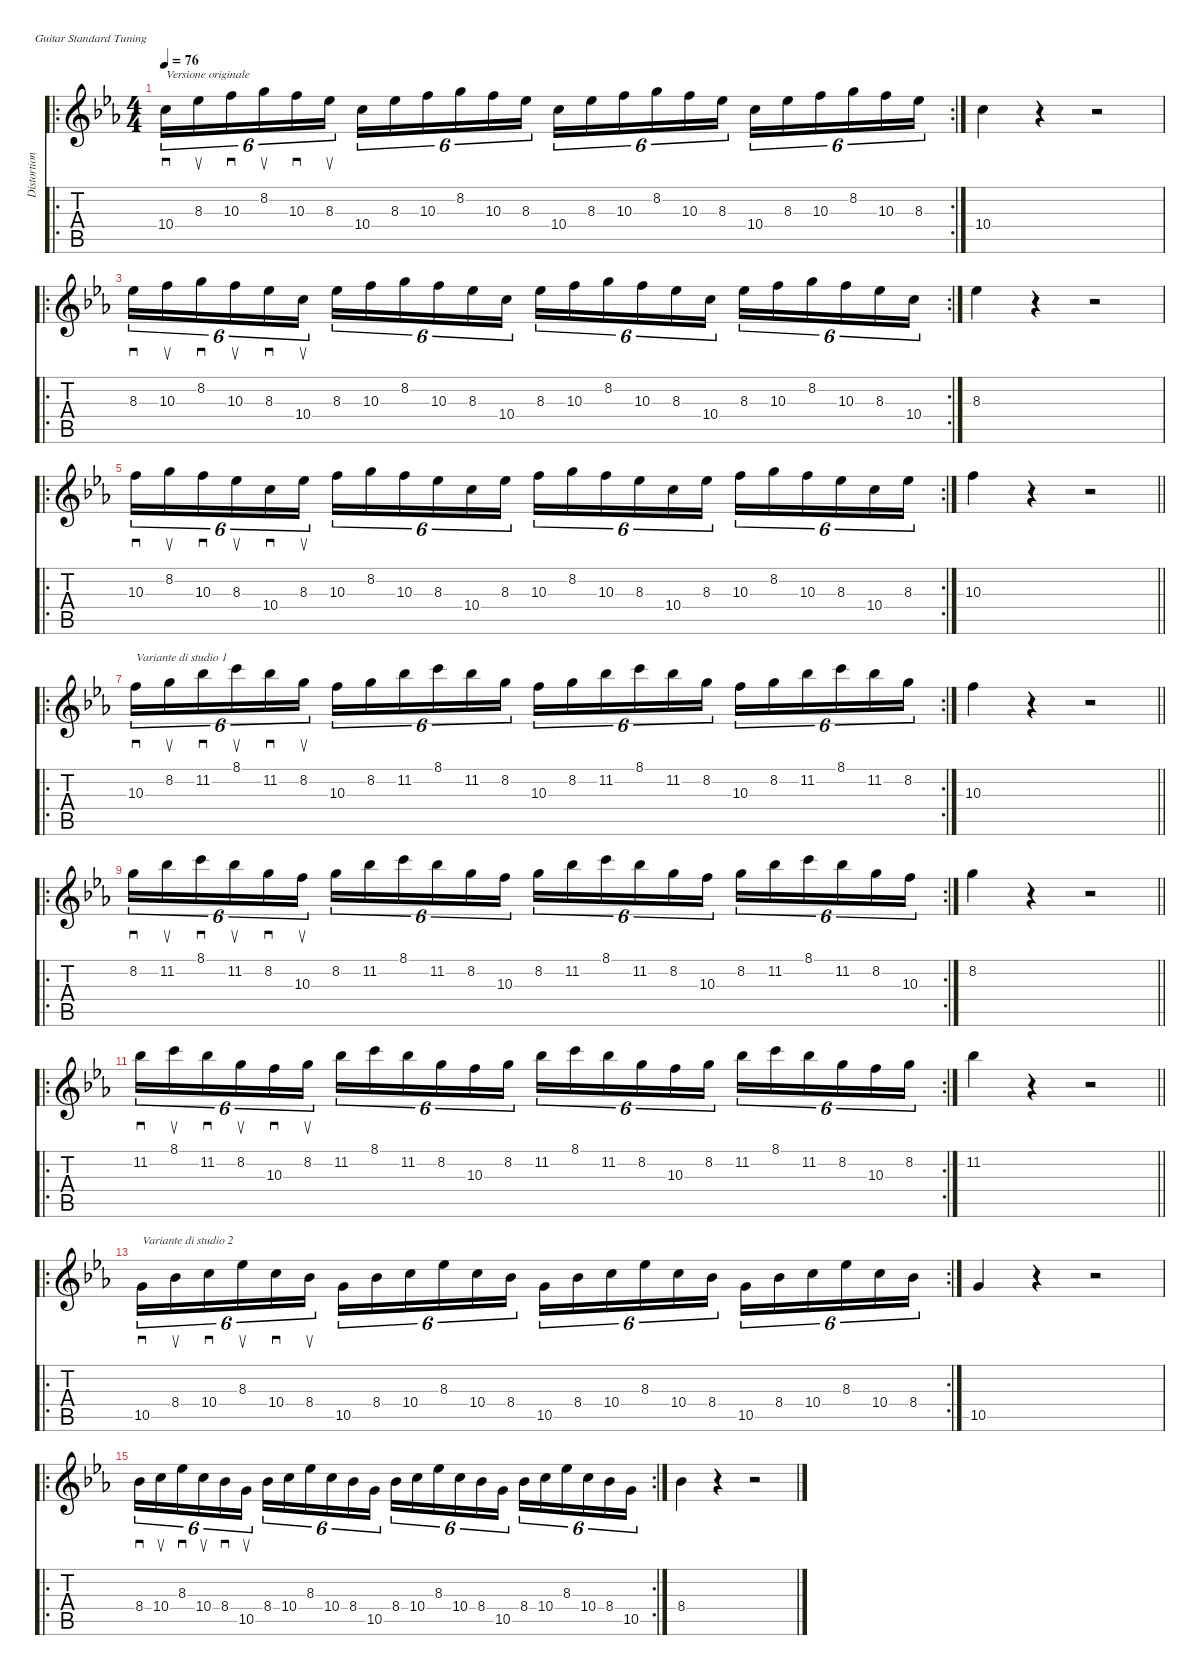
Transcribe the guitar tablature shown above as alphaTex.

\defaultSystemsLayout 4
\hideDynamics
\bracketExtendMode nobrackets
\otherSystemsTrackNameOrientation horizontal
\defaultBarNumberDisplay FirstOfSystem
\track ("Distortion Guitar" "Distortion") {instrument distortionguitar}
\staff {score tabs}
\tuning (E4 B3 G3 D3 A2 E2)
\ro
\rc 2
\ts (4 4)
\tempo 76
\clef g2
\ks cminor
10.4{acc forcenatural}.16{sd tu (6 4) txt "Versione originale" dy mf instrument distortionguitar beam Down} 8.3{acc b}.16{su tu (6 4) beam Down} 10.3{acc forcenatural}.16{sd tu (6 4) beam Down} 8.2{acc forcenatural}.16{su tu (6 4) beam Down} 10.3{acc forcenatural}.16{sd tu (6 4) beam Down} 8.3{acc b}.16{su tu (6 4) beam Down} 10.4{acc forcenatural}.16{tu (6 4) beam Down} 8.3{acc b}.16{tu (6 4) beam Down} 10.3{acc forcenatural}.16{tu (6 4) beam Down} 8.2{acc forcenatural}.16{tu (6 4) beam Down} 10.3{acc forcenatural}.16{tu (6 4) beam Down} 8.3{acc b}.16{tu (6 4) beam Down} 10.4{acc forcenatural}.16{tu (6 4) beam Down} 8.3{acc b}.16{tu (6 4) beam Down} 10.3{acc forcenatural}.16{tu (6 4) beam Down} 8.2{acc forcenatural}.16{tu (6 4) beam Down} 10.3{acc forcenatural}.16{tu (6 4) beam Down} 8.3{acc b}.16{tu (6 4) beam Down} 10.4{acc forcenatural}.16{tu (6 4) beam Down} 8.3{acc b}.16{tu (6 4) beam Down} 10.3{acc forcenatural}.16{tu (6 4) beam Down} 8.2{acc forcenatural}.16{tu (6 4) beam Down} 10.3{acc forcenatural}.16{tu (6 4) beam Down} 8.3{acc b}.16{tu (6 4) beam Down} |
10.4{acc forcenatural}.4{beam Down} r.4{beam Down} r.2{beam Down} |
\ro
\rc 2
8.3{acc b}.16{sd tu (6 4) beam Down} 10.3{acc forcenatural}.16{su tu (6 4) beam Down} 8.2{acc forcenatural}.16{sd tu (6 4) beam Down} 10.3{acc forcenatural}.16{su tu (6 4) beam Down} 8.3{acc b}.16{sd tu (6 4) beam Down} 10.4{acc forcenatural}.16{su tu (6 4) beam Down} 8.3{acc b}.16{tu (6 4) beam Down} 10.3{acc forcenatural}.16{tu (6 4) beam Down} 8.2{acc forcenatural}.16{tu (6 4) beam Down} 10.3{acc forcenatural}.16{tu (6 4) beam Down} 8.3{acc b}.16{tu (6 4) beam Down} 10.4{acc forcenatural}.16{tu (6 4) beam Down} 8.3{acc b}.16{tu (6 4) beam Down} 10.3{acc forcenatural}.16{tu (6 4) beam Down} 8.2{acc forcenatural}.16{tu (6 4) beam Down} 10.3{acc forcenatural}.16{tu (6 4) beam Down} 8.3{acc b}.16{tu (6 4) beam Down} 10.4{acc forcenatural}.16{tu (6 4) beam Down} 8.3{acc b}.16{tu (6 4) beam Down} 10.3{acc forcenatural}.16{tu (6 4) beam Down} 8.2{acc forcenatural}.16{tu (6 4) beam Down} 10.3{acc forcenatural}.16{tu (6 4) beam Down} 8.3{acc b}.16{tu (6 4) beam Down} 10.4{acc forcenatural}.16{tu (6 4) beam Down} |
8.3{acc b}.4{beam Down} r.4{beam Down} r.2{beam Down} |
\ro
\rc 2
10.3{acc forcenatural}.16{sd tu (6 4) beam Down} 8.2{acc forcenatural}.16{su tu (6 4) beam Down} 10.3{acc forcenatural}.16{sd tu (6 4) beam Down} 8.3{acc b}.16{su tu (6 4) beam Down} 10.4{acc forcenatural}.16{sd tu (6 4) beam Down} 8.3{acc b}.16{su tu (6 4) beam Down} 10.3{acc forcenatural}.16{tu (6 4) beam Down} 8.2{acc forcenatural}.16{tu (6 4) beam Down} 10.3{acc forcenatural}.16{tu (6 4) beam Down} 8.3{acc b}.16{tu (6 4) beam Down} 10.4{acc forcenatural}.16{tu (6 4) beam Down} 8.3{acc b}.16{tu (6 4) beam Down} 10.3{acc forcenatural}.16{tu (6 4) beam Down} 8.2{acc forcenatural}.16{tu (6 4) beam Down} 10.3{acc forcenatural}.16{tu (6 4) beam Down} 8.3{acc b}.16{tu (6 4) beam Down} 10.4{acc forcenatural}.16{tu (6 4) beam Down} 8.3{acc b}.16{tu (6 4) beam Down} 10.3{acc forcenatural}.16{tu (6 4) beam Down} 8.2{acc forcenatural}.16{tu (6 4) beam Down} 10.3{acc forcenatural}.16{tu (6 4) beam Down} 8.3{acc b}.16{tu (6 4) beam Down} 10.4{acc forcenatural}.16{tu (6 4) beam Down} 8.3{acc b}.16{tu (6 4) beam Down} |
\barLineRight lightlight
10.3{acc forcenatural}.4{beam Down} r.4{beam Down} r.2{beam Down} |
\ro
\rc 2
10.3{acc forcenatural}.16{sd tu (6 4) txt "Variante di studio 1" beam Down} 8.2{acc forcenatural}.16{su tu (6 4) beam Down} 11.2{acc b}.16{sd tu (6 4) beam Down} 8.1{acc forcenatural}.16{su tu (6 4) beam Down} 11.2{acc b}.16{sd tu (6 4) beam Down} 8.2{acc forcenatural}.16{su tu (6 4) beam Down} 10.3{acc forcenatural}.16{tu (6 4) beam Down} 8.2{acc forcenatural}.16{tu (6 4) beam Down} 11.2{acc b}.16{tu (6 4) beam Down} 8.1{acc forcenatural}.16{tu (6 4) beam Down} 11.2{acc b}.16{tu (6 4) beam Down} 8.2{acc forcenatural}.16{tu (6 4) beam Down} 10.3{acc forcenatural}.16{tu (6 4) beam Down} 8.2{acc forcenatural}.16{tu (6 4) beam Down} 11.2{acc b}.16{tu (6 4) beam Down} 8.1{acc forcenatural}.16{tu (6 4) beam Down} 11.2{acc b}.16{tu (6 4) beam Down} 8.2{acc forcenatural}.16{tu (6 4) beam Down} 10.3{acc forcenatural}.16{tu (6 4) beam Down} 8.2{acc forcenatural}.16{tu (6 4) beam Down} 11.2{acc b}.16{tu (6 4) beam Down} 8.1{acc forcenatural}.16{tu (6 4) beam Down} 11.2{acc b}.16{tu (6 4) beam Down} 8.2{acc forcenatural}.16{tu (6 4) beam Down} |
\barLineRight lightlight
10.3{acc forcenatural}.4{beam Down} r.4{beam Down} r.2{beam Down} |
\ro
\rc 2
8.2{acc forcenatural}.16{sd tu (6 4) beam Down} 11.2{acc b}.16{su tu (6 4) beam Down} 8.1{acc forcenatural}.16{sd tu (6 4) beam Down} 11.2{acc b}.16{su tu (6 4) beam Down} 8.2{acc forcenatural}.16{sd tu (6 4) beam Down} 10.3{acc forcenatural}.16{su tu (6 4) beam Down} 8.2{acc forcenatural}.16{tu (6 4) beam Down} 11.2{acc b}.16{tu (6 4) beam Down} 8.1{acc forcenatural}.16{tu (6 4) beam Down} 11.2{acc b}.16{tu (6 4) beam Down} 8.2{acc forcenatural}.16{tu (6 4) beam Down} 10.3{acc forcenatural}.16{tu (6 4) beam Down} 8.2{acc forcenatural}.16{tu (6 4) beam Down} 11.2{acc b}.16{tu (6 4) beam Down} 8.1{acc forcenatural}.16{tu (6 4) beam Down} 11.2{acc b}.16{tu (6 4) beam Down} 8.2{acc forcenatural}.16{tu (6 4) beam Down} 10.3{acc forcenatural}.16{tu (6 4) beam Down} 8.2{acc forcenatural}.16{tu (6 4) beam Down} 11.2{acc b}.16{tu (6 4) beam Down} 8.1{acc forcenatural}.16{tu (6 4) beam Down} 11.2{acc b}.16{tu (6 4) beam Down} 8.2{acc forcenatural}.16{tu (6 4) beam Down} 10.3{acc forcenatural}.16{tu (6 4) beam Down} |
\barLineRight lightlight
8.2{acc forcenatural}.4{beam Down} r.4{beam Down} r.2{beam Down} |
\ro
\rc 2
11.2{acc b}.16{sd tu (6 4) beam Down} 8.1{acc forcenatural}.16{su tu (6 4) beam Down} 11.2{acc b}.16{sd tu (6 4) beam Down} 8.2{acc forcenatural}.16{su tu (6 4) beam Down} 10.3{acc forcenatural}.16{sd tu (6 4) beam Down} 8.2{acc forcenatural}.16{su tu (6 4) beam Down} 11.2{acc b}.16{tu (6 4) beam Down} 8.1{acc forcenatural}.16{tu (6 4) beam Down} 11.2{acc b}.16{tu (6 4) beam Down} 8.2{acc forcenatural}.16{tu (6 4) beam Down} 10.3{acc forcenatural}.16{tu (6 4) beam Down} 8.2{acc forcenatural}.16{tu (6 4) beam Down} 11.2{acc b}.16{tu (6 4) beam Down} 8.1{acc forcenatural}.16{tu (6 4) beam Down} 11.2{acc b}.16{tu (6 4) beam Down} 8.2{acc forcenatural}.16{tu (6 4) beam Down} 10.3{acc forcenatural}.16{tu (6 4) beam Down} 8.2{acc forcenatural}.16{tu (6 4) beam Down} 11.2{acc b}.16{tu (6 4) beam Down} 8.1{acc forcenatural}.16{tu (6 4) beam Down} 11.2{acc b}.16{tu (6 4) beam Down} 8.2{acc forcenatural}.16{tu (6 4) beam Down} 10.3{acc forcenatural}.16{tu (6 4) beam Down} 8.2{acc forcenatural}.16{tu (6 4) beam Down} |
\barLineRight lightlight
11.2{acc b}.4{beam Down} r.4{beam Down} r.2{beam Down} |
\ro
\rc 2
10.5{acc forcenatural}.16{sd tu (6 4) txt "Variante di studio 2" beam Down} 8.4{acc b}.16{su tu (6 4) beam Down} 10.4{acc forcenatural}.16{sd tu (6 4) beam Down} 8.3{acc b}.16{su tu (6 4) beam Down} 10.4{acc forcenatural}.16{sd tu (6 4) beam Down} 8.4{acc b}.16{su tu (6 4) beam Down} 10.5{acc forcenatural}.16{tu (6 4) beam Down} 8.4{acc b}.16{tu (6 4) beam Down} 10.4{acc forcenatural}.16{tu (6 4) beam Down} 8.3{acc b}.16{tu (6 4) beam Down} 10.4{acc forcenatural}.16{tu (6 4) beam Down} 8.4{acc b}.16{tu (6 4) beam Down} 10.5{acc forcenatural}.16{tu (6 4) beam Down} 8.4{acc b}.16{tu (6 4) beam Down} 10.4{acc forcenatural}.16{tu (6 4) beam Down} 8.3{acc b}.16{tu (6 4) beam Down} 10.4{acc forcenatural}.16{tu (6 4) beam Down} 8.4{acc b}.16{tu (6 4) beam Down} 10.5{acc forcenatural}.16{tu (6 4) beam Down} 8.4{acc b}.16{tu (6 4) beam Down} 10.4{acc forcenatural}.16{tu (6 4) beam Down} 8.3{acc b}.16{tu (6 4) beam Down} 10.4{acc forcenatural}.16{tu (6 4) beam Down} 8.4{acc b}.16{tu (6 4) beam Down} |
10.5{acc forcenatural}.4{beam Up} r.4{beam Up} r.2{beam Up} |
\ro
\rc 2
8.4{acc b}.16{sd tu (6 4) beam Down} 10.4{acc forcenatural}.16{su tu (6 4) beam Down} 8.3{acc b}.16{sd tu (6 4) beam Down} 10.4{acc forcenatural}.16{su tu (6 4) beam Down} 8.4{acc b}.16{sd tu (6 4) beam Down} 10.5{acc forcenatural}.16{su tu (6 4) beam Down} 8.4{acc b}.16{tu (6 4) beam Down} 10.4{acc forcenatural}.16{tu (6 4) beam Down} 8.3{acc b}.16{tu (6 4) beam Down} 10.4{acc forcenatural}.16{tu (6 4) beam Down} 8.4{acc b}.16{tu (6 4) beam Down} 10.5{acc forcenatural}.16{tu (6 4) beam Down} 8.4{acc b}.16{tu (6 4) beam Down} 10.4{acc forcenatural}.16{tu (6 4) beam Down} 8.3{acc b}.16{tu (6 4) beam Down} 10.4{acc forcenatural}.16{tu (6 4) beam Down} 8.4{acc b}.16{tu (6 4) beam Down} 10.5{acc forcenatural}.16{tu (6 4) beam Down} 8.4{acc b}.16{tu (6 4) beam Down} 10.4{acc forcenatural}.16{tu (6 4) beam Down} 8.3{acc b}.16{tu (6 4) beam Down} 10.4{acc forcenatural}.16{tu (6 4) beam Down} 8.4{acc b}.16{tu (6 4) beam Down} 10.5{acc forcenatural}.16{tu (6 4) beam Down} |
8.4{acc b}.4{beam Down} r.4{beam Down} r.2{beam Down}
